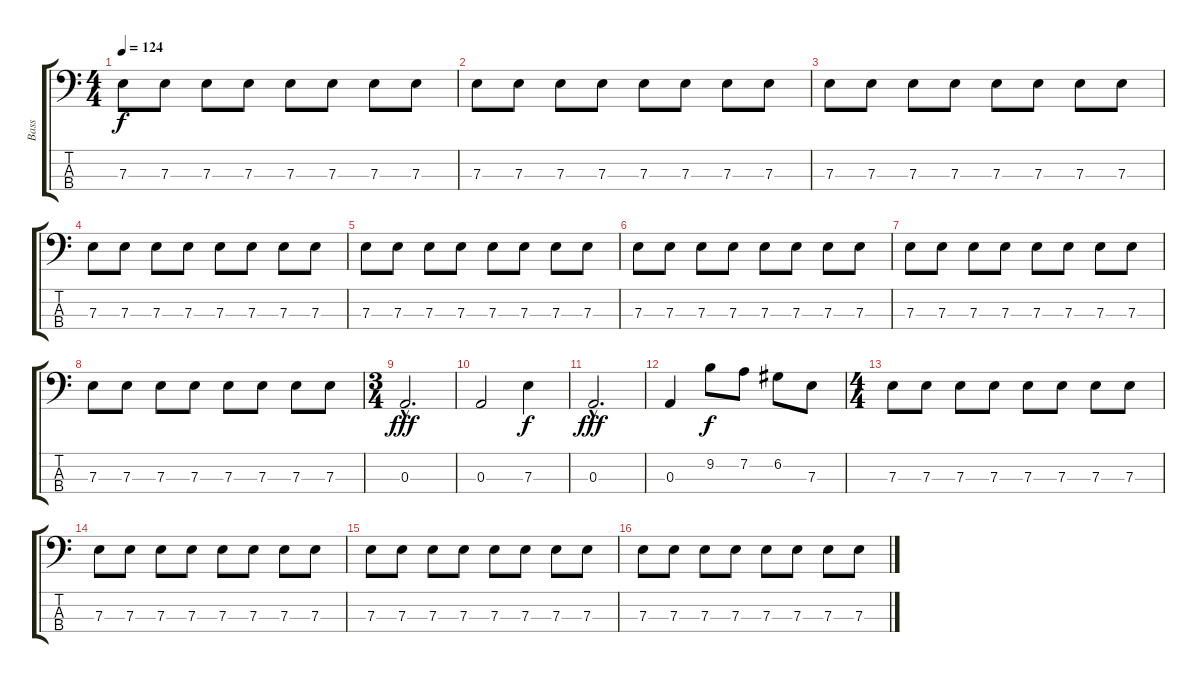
\track ("Bass" "Bass") {instrument electricbassfinger}
\staff {score tabs}
\tuning (G2 D2 A1 E1) {hide}
\ts (4 4)
\tempo 124
\clef f4
\ks c
7.3.8{dy f} 7.3.8 7.3.8 7.3.8 7.3.8 7.3.8 7.3.8 7.3.8 |
7.3.8 7.3.8 7.3.8 7.3.8 7.3.8 7.3.8 7.3.8 7.3.8 |
7.3.8 7.3.8 7.3.8 7.3.8 7.3.8 7.3.8 7.3.8 7.3.8 |
7.3.8 7.3.8 7.3.8 7.3.8 7.3.8 7.3.8 7.3.8 7.3.8 |
7.3.8 7.3.8 7.3.8 7.3.8 7.3.8 7.3.8 7.3.8 7.3.8 |
7.3.8 7.3.8 7.3.8 7.3.8 7.3.8 7.3.8 7.3.8 7.3.8 |
7.3.8 7.3.8 7.3.8 7.3.8 7.3.8 7.3.8 7.3.8 7.3.8 |
7.3.8 7.3.8 7.3.8 7.3.8 7.3.8 7.3.8 7.3.8 7.3.8 |
\ts (3 4)
0.3{hac}.2{d dy fff} |
0.3.2 7.3.4{dy f} |
0.3{hac}.2{d dy fff} |
0.3.4 9.2.8{dy f} 7.2.8 6.2.8 7.3.8 |
\ts (4 4)
7.3.8 7.3.8 7.3.8 7.3.8 7.3.8 7.3.8 7.3.8 7.3.8 |
7.3.8 7.3.8 7.3.8 7.3.8 7.3.8 7.3.8 7.3.8 7.3.8 |
7.3.8 7.3.8 7.3.8 7.3.8 7.3.8 7.3.8 7.3.8 7.3.8 |
7.3.8 7.3.8 7.3.8 7.3.8 7.3.8 7.3.8 7.3.8 7.3.8
